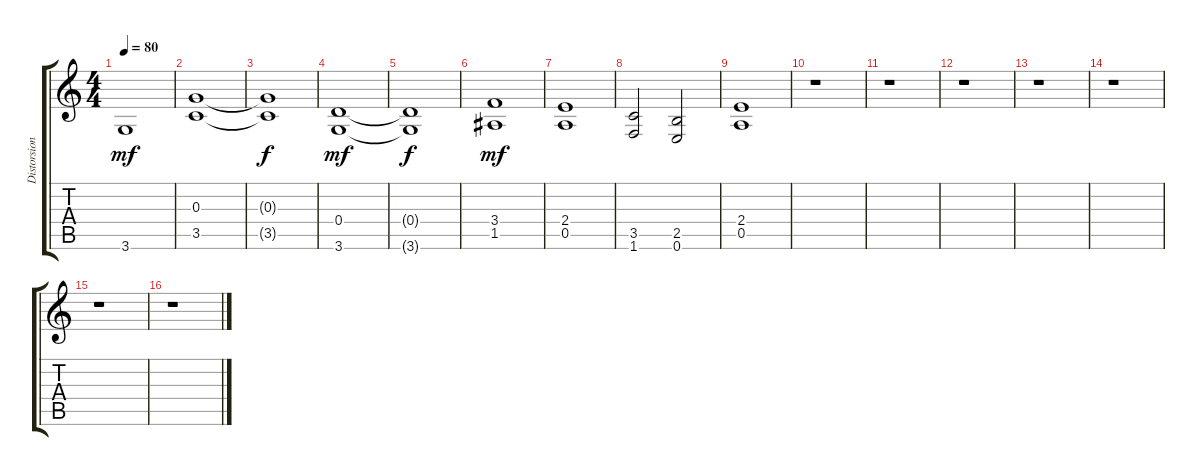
\track ("Distorsion" "Distorsion") {instrument distortionguitar}
\staff {score tabs}
\tuning (E4 B3 G3 D3 A2 E2) {hide}
\ts (4 4)
\tempo 80
\clef g2
\ks c
3.6.1{dy mf} |
(0.3 3.5).1 |
(0.3{t} 3.5{t}).1{dy f} |
(0.4 3.6).1{dy mf} |
(0.4{t} 3.6{t}).1{dy f} |
(3.4 1.5).1{dy mf} |
(2.4 0.5).1 |
(3.5 1.6).2 (2.5 0.6).2 |
(2.4 0.5).1 |
r.1 |
r.1 |
r.1 |
r.1 |
r.1 |
r.1 |
r.1
